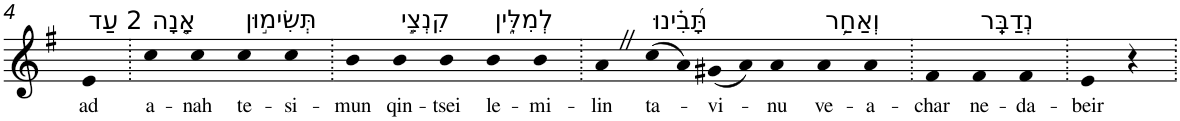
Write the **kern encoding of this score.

**kern	**text
*part1	*part1
*staff1	*staff1
*I"Piano	*
*I'Pno	*
!!LO:PB:g=z
*clefG2	*
*k[f#]	*
*G:	*
=4	=4
!LO:TX:a:t=2 עַד	!
!	!LO:LY:b
4e	ad
=5.	=5.
!LO:TX:a:t=אָ֤נָה	!
!	!LO:LY:b
4cc	a-
!	!LO:LY:b
4cc	-nah
!LO:TX:a:t=תְּשִׂימ֣וּן	!
!	!LO:LY:b
4cc	te-
!	!LO:LY:b
4cc	-si-
=6.	=6.
!	!LO:LY:b
4b	-mun
!LO:TX:a:t=קִנְצֵ֣י	!
!	!LO:LY:b
4b	qin-
!	!LO:LY:b
4b	-tsei
!LO:TX:a:t=לְמִלִּ֑ין	!
!	!LO:LY:b
4b	le-
!	!LO:LY:b
4b	-mi-
=7.	=7.
!	!LO:LY:b
4aZ	-lin
!LO:TX:a:t=תָּ֝בִ֗ינוּ	!
!	!LO:LY:b
(8cc	ta-
8a)	.
!	!LO:LY:b
(8g#X	-vi-
8a)	.
!	!LO:LY:b
4a	-nu
!LO:TX:a:t=וְאַחַ֥ר	!
!	!LO:LY:b
4a	ve-
!	!LO:LY:b
4a	-a-
=8.	=8.
!	!LO:LY:b
4f#	-char
!LO:TX:a:t=נְדַבֵּֽר	!
!	!LO:LY:b
4f#	ne-
!	!LO:LY:b
4f#	-da-
=9.	=9.
!	!LO:LY:b
4e	-beir
4r	.
=.	=.
*-	*-
